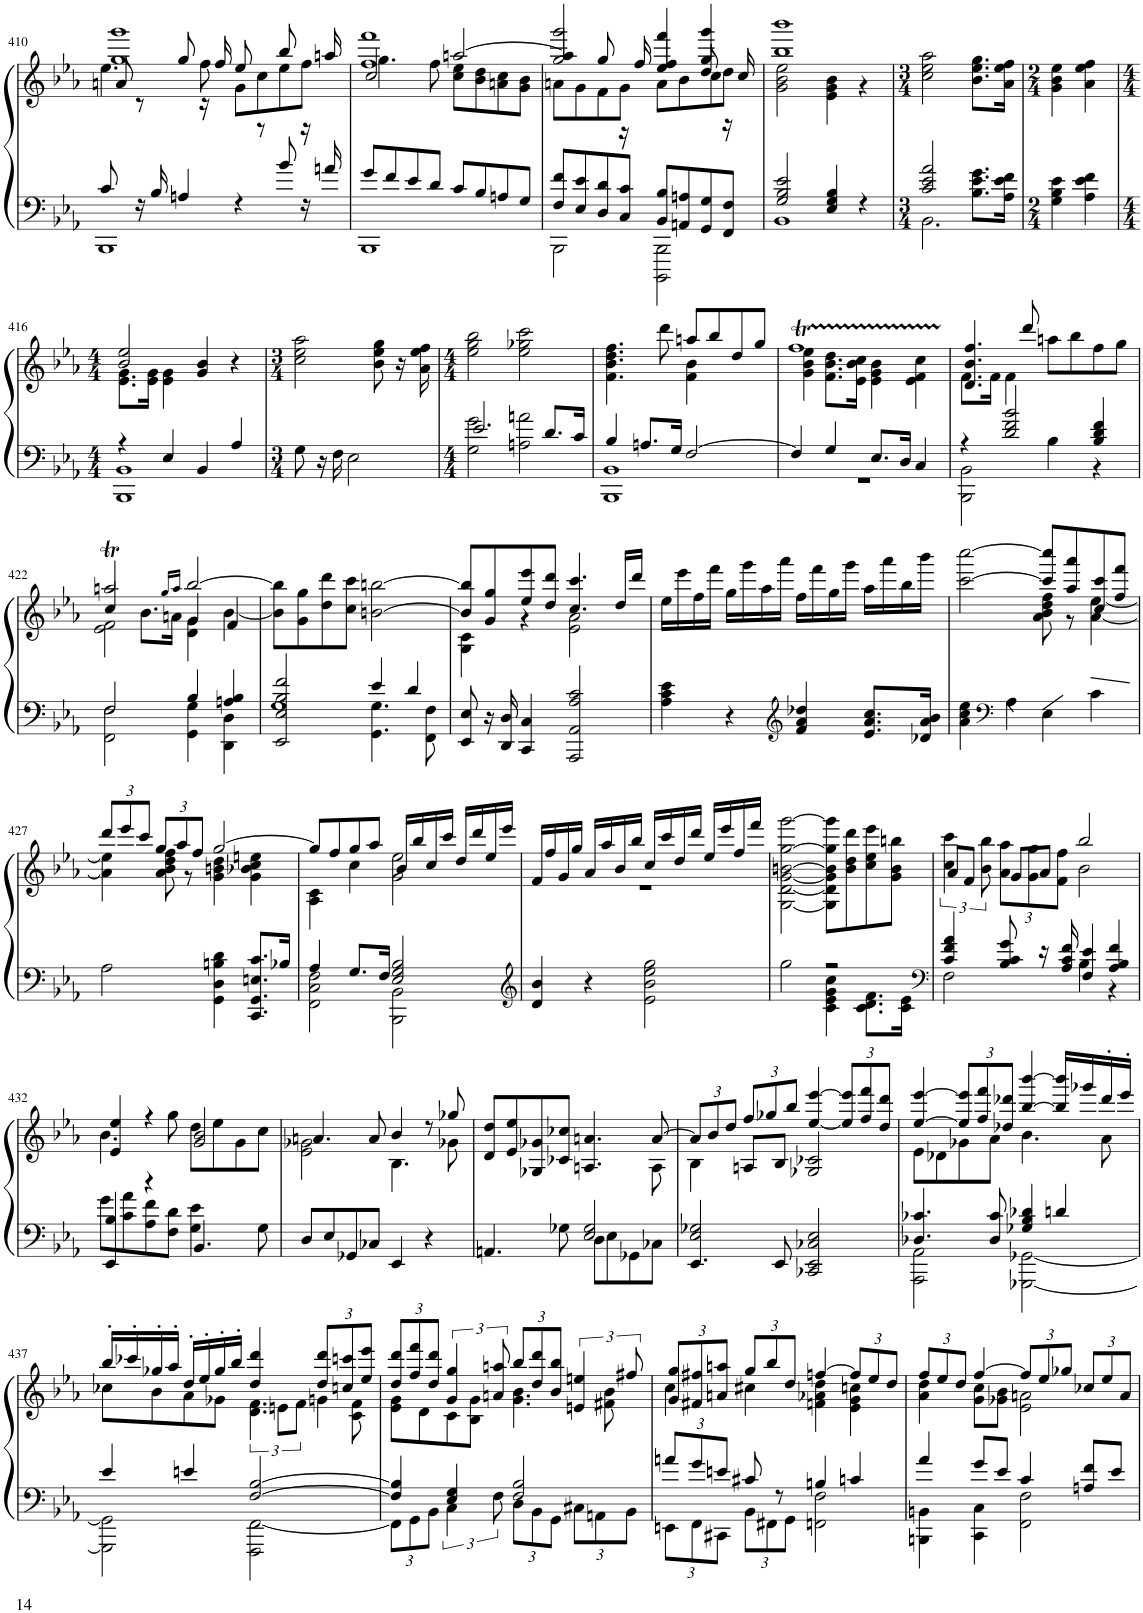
**kern	**kern
*part1	*part1
*staff2	*staff1
*I"Klavier	*
*I'Klav.	*
!!LO:PB:g=z
*clefG2	*clefF4
*k[b-e-a-]	*k[b-e-a-]
*M4/4	*M4/4
=410	=410
*^	*^
*	*	*	*^
8c/	1BBB-	1gg 1ggg	4.ee-\	8an/
16r	.	.	.	8r
16B-/	.	.	.	.
4An/	.	.	.	8gg/
.	.	.	8ff\	16r
.	.	.	.	16ff/
4r	.	.	8g\L	8ee-/
.	.	.	8cc\	8r
8b-/	.	.	8ee-\	8bb-/
16r	.	.	8ff\J	16r
16an/	.	.	.	16aan/
=411	=411	=411	=411	=411
8g/L	1BBB-	1ff 1fff	4.gg\	2cc/
8f/	.	.	.	.
8e-/	.	.	.	.
8d/J	.	.	8ff\	.
8c/L	.	.	8cc\ 8ee-\L	[2aan/
8B-/	.	.	8b-\ 8dd\	.
8An/	.	.	8an\ 8cc\	.
8G/J	.	.	8g\ 8b-\J	.
=412	=412	=412	=412	=412
8F/ 8f/L	2BBB-\	2gg/ 2ggg/	8an\L	4aa/]
8E-/ 8e-/	.	.	8g\	.
8D/ 8d/	.	.	8f\	8gg/
8C/ 8c/J	.	.	8g\J	16r
.	.	.	.	16ff/
8BB-/ 8B-/L	2BBBB-\ 2BBB-\	4ff/ 4fff/	8a\L	4ee-/
8AAn/ 8An/	.	.	8b-\	.
8GG/ 8G/	.	4gg/ 4ggg/	8cc\	8dd/
8FF/ 8F/J	.	.	8dd\J	16r
.	.	.	.	16cc/
*	*	*	*v	*v
=413	=413	=413	=413
2G/ 2B-/ 2e-/	1BB-	1bb- 1bbb-	2g\ 2b-\ 2ee-\
4E-/ 4G/ 4B-/	.	.	4e-\ 4g\ 4b-\
4r	.	.	4r
*	*	*v	*v
=414	=414	=414
*M3/4	*	*M3/4
2c/ 2e-/ 2a-/	2.BB-\	2cc\ 2ee-\ 2aa-\
8.B-\ 8.e-\ 8.g\L	.	8.b-\ 8.ee-\ 8.gg\L
16A-\ 16e-\ 16f\Jk	.	16a-\ 16ee-\ 16ff\Jk
*v	*v	*
=415	=415
*M2/4	*M2/4
4G\ 4B-\ 4e-\	4g\ 4b-\ 4ee-\
4A-\ 4e-\ 4f\	4a-\ 4ee-\ 4ff\
!!LO:LB:g=z
=416	=416
*M4/4	*M4/4
*^	*^
4r	1BBB- 1BB-	2b-/ 2ee-/	8.e-\ 8.g\L
.	.	.	16e-\ 16g\Jk
4E-/	.	.	4e-\ 4g\
4BB-/	.	4g/ 4b-/	2ryy
4A-/	.	4r	.
*v	*v	*	*
*	*v	*v
=417	=417
*M3/4	*M3/4
8G\	2cc\ 2ee-\ 2aa-\
16r	.
16F\	.
2E-\	.
.	8b-\ 8ee-\ 8gg\
.	16r
.	16a-\ 16ee-\ 16ff\
=418	=418
*M4/4	*M4/4
*^	*
2.e-/	2G\ 2g\	2ee-\ 2gg\ 2bb-\
.	2An\ 2an\	2ee-\ 2gg-X\ 2ccc\
8.d/L	.	.
16c/Jk	.	.
=419	=419	=419
*	*	*^
4B-/	1BBB- 1BB-	4.f\ 4.b-\ 4.dd\ 4.ff\	2ryy
8.An/L	.	.	.
.	.	8ddd\	.
16G/Jk	.	.	.
[2F/	.	8aan/L	4f\ 4b-\
.	.	8bb-/	.
.	.	8dd/	4ryy
.	.	8gg/J	.
=420	=420	=420	=420
4F/]	1r	1ffT	4g\ 4b-\ 4ee-\
4G/	.	.	8.f\ 8.b-\ 8.dd\L
.	.	.	16e-\ 16b-\ 16cc\Jk
8.E-/L	.	.	4e-\ 4g\ 4b-\
16D/Jk	.	.	.
4C/	.	.	4e-\ 4f\ 4cc\
=421	=421	=421	=421
4r	2BBB-\ 2BB-\	4.d/ 4.b-/ 4.ff/	8.f\L
.	.	.	16f\Jk
2d/ 2f/ 2b-/	.	.	4f\
.	.	8ddd/	.
.	4B-\	8aan\L	2ryy
.	.	8bb-\	.
4B-/ 4d/ 4f/	4r	8ff\	.
.	.	8gg\J	.
!!LO:LB:g=z
=422	=422	=422	=422
*	*	*	*^
2F/	2FF\ 2F\	2aant/	2e-\ 2f\	4cc/
.	.	.	.	8.b-\L
.	.	.	.	16an\Jk
.	.	16qgg/LL	.	.
.	.	16qaa/JJ	.	.
4B-/	4GG\ 4G\	[2bb-/	4d\ 4g\	4g/
4An/ 4B-/	4DD\ 4D\	.	[4b-\	4f/
*	*	*v	*v	*v
=423	=423	=423
*	*^	*
2EE-/ 2E-/ 2B-/ 2f/	2ryy	1G	8b-\] 8bb-\]L
.	.	.	8g\ 8gg\
.	.	.	8dd\ 8ddd\
.	.	.	8cc\ 8ccc\J
4.GG\ 4.G\	4e-/	.	[2bn\ [>2bbn\
.	4d/	.	.
8FF\ 8F\	.	.	.
*v	*v	*v	*
=424	=424
*	*^
8EE-/ 8E-/	8b/] 8bb/]L	4G\ 4c\
16r	8g/ 8gg/	.
16DD/ 16D/	.	.
4CC/ 4C/	8ee-/ 8eee-/	4r
.	8dd/ 8ddd/J	.
2AAA-/ 2AA-/ 2A-/ 2c/	4.cc/ 4.ccc/	2e-\ 2a-\
.	16dd/LL	.
.	16ddd/JJ	.
*	*v	*v
=425	=425
4A-\ 4c\ 4e-\	16ee-\LL
.	16eee-\
.	16ff\
.	16fff\JJ
4r	16gg\LL
.	16ggg\
.	16aa-\
.	16aaa-\JJ
*clefG2	*
4f/ 4a-/ 4dd-X/	16ff\LL
.	16fff\
.	16gg\
.	16ggg\JJ
8.e-/ 8.a-/ 8.cc/L	16aa-\LL
.	16aaa-\
.	16bb-\
16d-X/ 16a-/ 16b-/Jk	16bbb-\JJ
=426	=426
*	*^
4a-\ 4cc\ 4ee-\	[2ccc\ [2cccc\	2ryy
*clefF4	*	*
4A-\	.	.
4E-\	8ccc/] 8cccc/]L	8a-\ 8b-\ 8dd\ 8ff\
.	8aa-/ 8aaa-/	8r
4c\	8cc/ 8ccc/	[4a-\ [4ee-\
.	8ff/ 8fff/J	.
!!LO:LB:g=z	!!
=427	=427	=427
*	*Xbrackettup	*
2A-\	12ddd/L	4a-\] 4ee-\]
.	12eee-/	.
.	12ccc/J	.
.	12gg/L	8a-\ 8b-\ 8dd\ 8ff\
.	12aa-/	.
.	.	8r
.	12ff/J	.
4GG\ 4D\ 4Bn\ 4d\	[2gg/	4g\ 4bn\ 4dd\
8.CC/ 8.GG/ 8.En/ 8.c/L	.	4g\ 4b-X\ 4cc\ 4een\
16B-X/Jk	.	.
=428	=428	=428
*^	*	*
4A-/	2FF\ 2C\ 2F\	8gg/L]	4A-\ 4c\
.	.	8ff/	.
8.G/L	.	8gg/	4cc\
.	.	8aa-/J	.
16F/Jk	.	.	.
2E-/ 2G/ 2B-/	2BBB-\ 2BB-\	16b-/LL	2g\ 2ee-\
.	.	16bb-/	.
.	.	16cc/	.
.	.	16ccc/JJ	.
.	.	16dd/LL	.
.	.	16ddd/	.
.	.	16ee-/	.
.	.	16eee-/JJ	.
*v	*v	*	*
=429	=429	=429
*clefG2	*	*
4d/ 4b-/	16f/LL	1r
.	16ff/	.
.	16g/	.
.	16gg/JJ	.
4r	16a-/LL	.
.	16aa-/	.
.	16b-/	.
.	16bb-/JJ	.
2e-\ 2b-\ 2ee-\ 2gg\	16cc/LL	.
.	16ccc/	.
.	16dd/	.
.	16ddd/JJ	.
.	16ee-/LL	.
.	16eee-/	.
.	16ff/	.
.	16fff/JJ	.
*	*v	*v
=430	=430
*^	*
2gg\	2ryy	[2G\ [2d\ [2g\ [2bn\ [2gg\ [2ggg\
2r	4c\ 4e-\ 4g\ 4cc\	8G\] 8d\] 8g\] 8b\] 8gg\] 8ggg\]L
.	.	8b\ 8dd\ 8ddd\
.	8.c\ 8.d\ 8.f\L	8cc\ 8ee-\ 8eee-\
.	.	8g\ 8b\ 8bbn\J
.	16c\ 16e-\Jk	.
=431	=431	=431
*clefF4	*	*
*	*	*^
*	*	*	*brackettup
4c/ 4f/ 4a-/	2F\	8a-/L	6cc\ 6ccc\
.	.	8f/J	.
.	.	.	12b-\ 12bb-\
*	*	*	*Xbrackettup
8B-/ 8c/ 8g/	.	8g/L	12a-\ 12aa-\L
.	.	.	12g\ 12gg\
16r	.	8a-/J	.
.	.	.	12f\ 12ff\J
16A-/ 16c/ 16f/	.	.	.
4F/ 4e-/	4B-\	2bb-/	2b-\
4A-/ 4B-/ 4f/	4r	.	.
!!LO:LB:g=z	!!
=432	=432	=432	=432
4EE-/ 4B-/	8g\L	4e-/ 4ee-/	4.b-\
.	8c\ 8a-\	.	.
4r	8A-\ 8f\	4r	.
.	8F\ 8d\J	.	8gg\
4.BB-/	4G\ 4e-\	2g/ 2b-/	8dd\L
.	.	.	8ee-\
.	4ryy	.	8g\
8G\	.	.	8cc\J
*v	*v	*	*
=433	=433	=433
8D/L	4.an/	2e-\ 2g-X\
8E-/	.	.
8GG-X/	.	.
8C-X/J	8a/	.
4EE-/	4b-/	4.B-\
4r	8r	.
.	8gg-X/	8g-X\
=434	=434	=434
*^	*	*
4.AAn/	2ryy	8d/ 8dd/L	2ryy
.	.	8e-/ 8ee-/	.
.	.	8G-X/ 8g-X/	.
8G-X\	.	8c-X/ 8cc-X/J	.
8D\L	2E-/ 2G-/	4.An/	4.an/
8E-\	.	.	.
8GG-X\	.	.	.
8C-X\J	.	8A\	[8a/
=435	=435	=435	=435
4.EE-/	2E-/ 2G-X/	4B-\	12a/L]
.	.	.	12b-/
.	.	.	12dd/J
.	.	8An/L	12ff/L
.	.	.	12gg-X/
8EE-/	.	8B-/J	.
.	.	.	12bb-/J
2EE-/	2CC-X/ 2C-X/ 2E-/	2G-X/ 2c-X/	[<4ee-/ [4eee-/
.	.	.	12ee-/] 12eee-/]L
.	.	.	12ff/ 12fff/
.	.	.	12dd/ 12ddd/J
=436	=436	=436	=436
4.D-X/ 4.c-X/	2AAA-\ 2AA-\	[4ee-/ [4eee-/	8e-\L
.	.	.	8d-X\
.	.	12ee-/] 12eee-/]L	8g-X\
.	.	12ff/ 12fff/	.
8D-/ 8c-/	.	.	8a-\J
.	.	12dd-X/ 12ddd-X/J	.
4G-X/ 4B-/ 4d-X/	[2GGG-X\ [2GG-X\	[4bb-/ [4bbb-/	4.b-\
4dn/	.	16bb-/] 16bbb-/]LL	.
.	.	16ggg-X/	.
.	.	16ddd-'/	8a-\
.	.	16eee-'/JJ	.
!!LO:LB:g=z
=437	=437	=437	=437
*	*	*	*^
4e-/	2GGG-\] 2GG-\]	16bb-'/LL	8cc-X\L	2ryy
.	.	16ccc-X'/	.	.
.	.	16gg-X'/	8b-\	.
.	.	16aa-'/JJ	.	.
4en/	.	16dd'/LL	8a-\	.
.	.	16ee-'/	.	.
.	.	16gg-'/	8g-X\J	.
.	.	16bb-'/JJ	.	.
*	*	*	*	*brackettup
[2F/ [2B-/	2FFF\ [2FF\	4dd/ 4ddd/	4.d\ 4.f\	12ryy
.	.	.	.	12en\L
.	.	.	.	12f\J
*	*	*Xbrackettup	*	*
.	.	12dd/ 12ddd/L	.	4gn\
.	.	12ccn/ 12cccn/	.	.
.	.	.	8c\ 8f\	.
.	.	12ee-/ 12eee-/J	.	.
*	*	*v	*v	*v
=438	=438	=438
*	*Xbrackettup	*
*	*	*^
4F/] 4B-/]	12FF\L]	12dd/ 12ddd/L	8e-\ 8g\L
.	12GG\	12ff/ 12fff/	.
.	.	.	8d\
.	12BB-\J	12dd/ 12ddd/J	.
*	*brackettup	*brackettup	*
4E-/ 4G/	6C\	6g/ 6gg/	8c\
.	.	.	8B-\ 8g\J
.	12F\	12an/ 12aan/	.
*	*Xbrackettup	*Xbrackettup	*
2F/ 2B-/	12D\L	12bb-/L	4.g\ 4.b-\
.	12BB-\	12dd/ 12ddd/	.
.	12GG\J	12b-/ 12bb-/J	.
*	*	*brackettup	*
.	12C#X\L	6en/ 6een/	.
.	12AAn\	.	.
.	.	.	8f#X\ 8b-\
.	12BB-\J	12ff#X/	.
=439	=439	=439	=439
*	*	*Xbrackettup	*
12an/L	12EEn\L	12g/ 12gg/L	4cc\
12g/	12FF\	12f#X/ 12ff#X/	.
12en/J	12CC#X\J	12an/ 12aan/J	.
8c#X/	12BB-\L	12gg/L	4cc#X\
.	12FF#X\	12bb-/	.
8r	.	.	.
.	12GG\J	12dd/J	.
4Bn/	2FFn\ 2F\	[4ffn/	4fn\ 4a-X\ 4dd\
4cn/	.	12ff/L]	4e-\ 4g\ 4ccn\
.	.	12ee-/	.
.	.	12dd/J	.
=440	=440	=440	=440
4a-/	4BBBn\ 4BBn\	12ff/L	4a-\ 4dd\
.	.	12ee-/	.
.	.	12dd/J	.
8g/L	4CC\ 4C\	[4ff/	8g\ 8cc\L
8e-/J	.	.	8g-X\ 8b-\J
4c/	2FF\ 2F\	12ff/L]	2e-\ 2an\
.	.	12ee-/	.
.	.	12gg-X/J	.
8An/ 8f/L	.	12cc-X/L	.
.	.	12ee-/	.
8e-/J	.	.	.
.	.	12a/J	.
*v	*v	*	*
*	*v	*v
=	=
*-	*-
